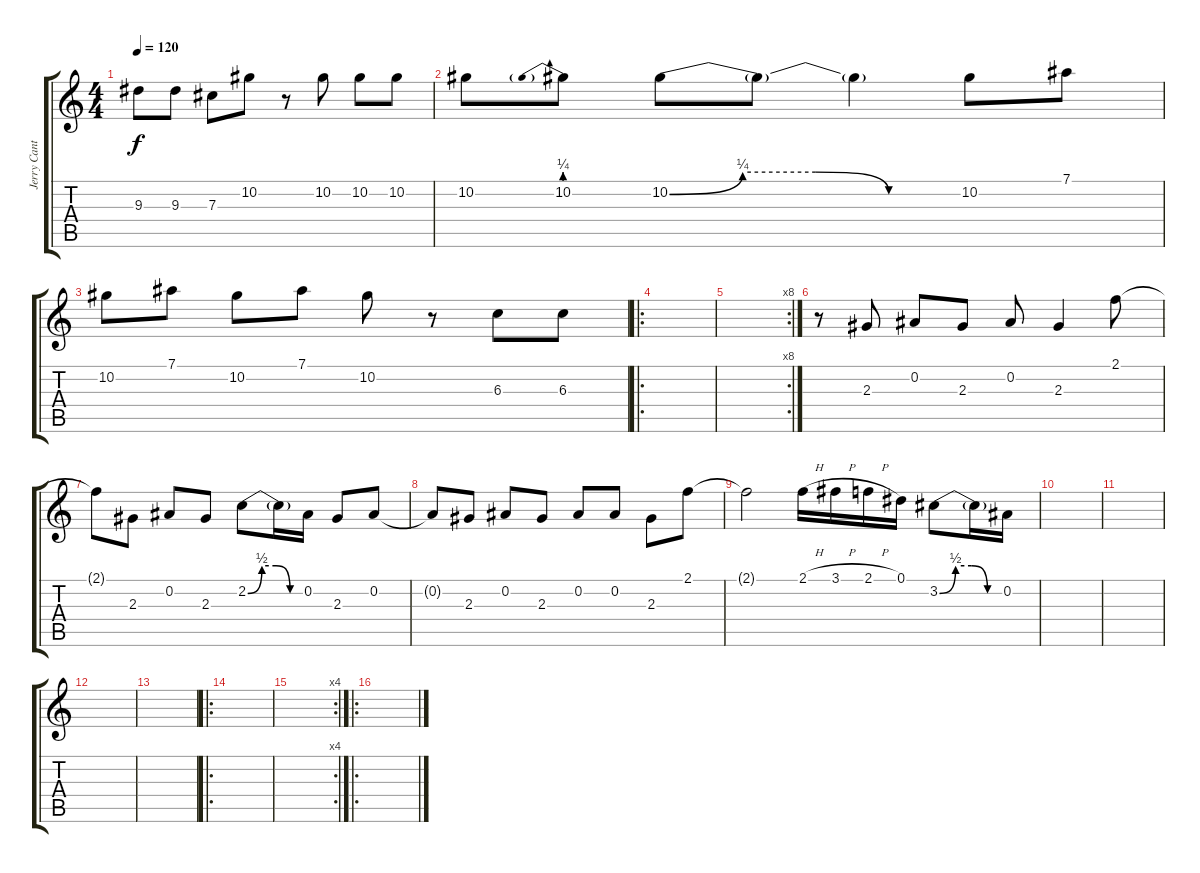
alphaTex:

\track ("Jerry Cantrell - Backing Electric" "Jerry Cant") {instrument overdrivenguitar}
\staff {score tabs}
\tuning (Eb4 Bb3 Gb3 Db3 Ab2 Eb2) {hide}
\ts (4 4)
\tempo 120
\clef g2
\ks c
9.3{t}.8{dy f} 9.3.8 7.3.8 10.2.8 r.8 10.2.8 10.2.8 10.2.8 |
10.2.8 10.2{be (prebend 0 1 60 1)}.8 10.2{be (custom 0 0 15 1 30 1 45 0 60 0)}.8 10.2{t}.8 10.2{t}.4 10.2.8 7.1.8 |
10.2.8 7.1.8 10.2.8 7.1.8 10.2.8 r.8 6.3.8 6.3.8 |
\ro
|
\rc 8
|
r.8 2.3.8 0.2.8 2.3.8 0.2.8 2.3.4 2.1.8 |
2.1{t}.8 2.3.8 0.2.8 2.3.8 2.2{be (custom 0 0 15 2 30 2 45 0 60 0)}.8 2.2{t}.16 0.2.16 2.3.8 0.2.8 |
0.2{t}.8 2.3.8 0.2.8 2.3.8 0.2.8 0.2.8 2.3.8 2.1.8 |
2.1{t}.2 2.1{h}.16 3.1{h}.16 2.1{h}.16 0.1.16 3.2{be (custom 0 0 15 2 30 2 45 0 60 0)}.8 3.2{t}.16 0.2.16 |
|
|
|
|
\ro
|
\rc 4
|
\ro
